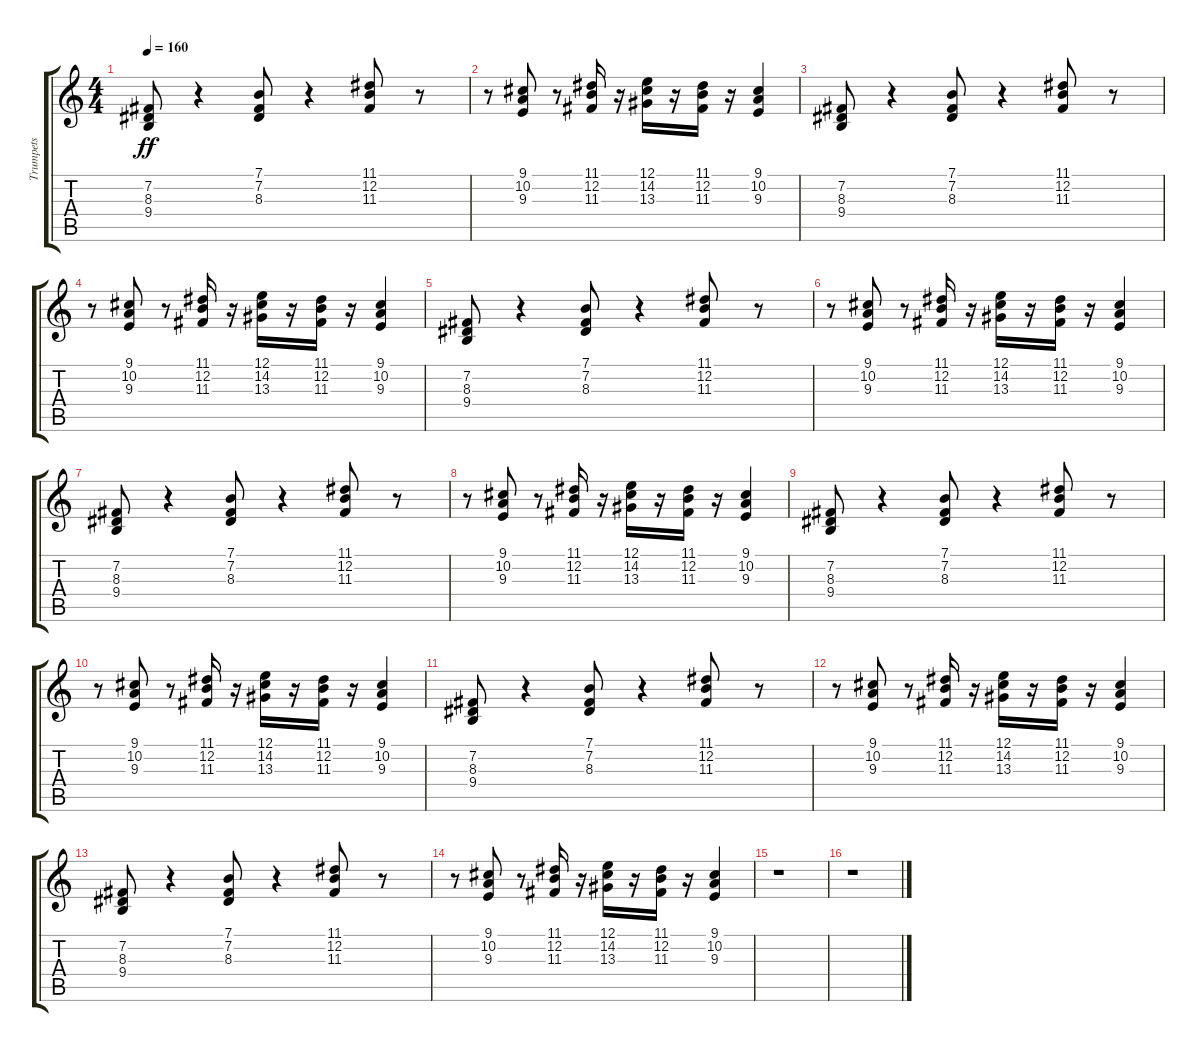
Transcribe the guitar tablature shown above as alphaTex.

\track ("Trumpets" "Trumpets") {instrument trumpet}
\staff {score tabs}
\tuning (E4 B3 G3 D3 A2 E2) {hide}
\ts (4 4)
\tempo 160
\clef g2
\ks c
(7.2 8.3 9.4).8{dy ff} r.4 (7.1 7.2 8.3).8 r.4 (11.1 12.2 11.3).8 r.8 |
r.8 (9.1 10.2 9.3).8 r.8 (11.1 12.2 11.3).16 r.16 (12.1 14.2 13.3).16 r.16 (11.1 12.2 11.3).16 r.16 (9.1 10.2 9.3).4 |
(7.2 8.3 9.4).8 r.4 (7.1 7.2 8.3).8 r.4 (11.1 12.2 11.3).8 r.8 |
r.8 (9.1 10.2 9.3).8 r.8 (11.1 12.2 11.3).16 r.16 (12.1 14.2 13.3).16 r.16 (11.1 12.2 11.3).16 r.16 (9.1 10.2 9.3).4 |
(7.2 8.3 9.4).8 r.4 (7.1 7.2 8.3).8 r.4 (11.1 12.2 11.3).8 r.8 |
r.8 (9.1 10.2 9.3).8 r.8 (11.1 12.2 11.3).16 r.16 (12.1 14.2 13.3).16 r.16 (11.1 12.2 11.3).16 r.16 (9.1 10.2 9.3).4 |
(7.2 8.3 9.4).8 r.4 (7.1 7.2 8.3).8 r.4 (11.1 12.2 11.3).8 r.8 |
r.8 (9.1 10.2 9.3).8 r.8 (11.1 12.2 11.3).16 r.16 (12.1 14.2 13.3).16 r.16 (11.1 12.2 11.3).16 r.16 (9.1 10.2 9.3).4 |
(7.2 8.3 9.4).8 r.4 (7.1 7.2 8.3).8 r.4 (11.1 12.2 11.3).8 r.8 |
r.8 (9.1 10.2 9.3).8 r.8 (11.1 12.2 11.3).16 r.16 (12.1 14.2 13.3).16 r.16 (11.1 12.2 11.3).16 r.16 (9.1 10.2 9.3).4 |
(7.2 8.3 9.4).8 r.4 (7.1 7.2 8.3).8 r.4 (11.1 12.2 11.3).8 r.8 |
r.8 (9.1 10.2 9.3).8 r.8 (11.1 12.2 11.3).16 r.16 (12.1 14.2 13.3).16 r.16 (11.1 12.2 11.3).16 r.16 (9.1 10.2 9.3).4 |
(7.2 8.3 9.4).8 r.4 (7.1 7.2 8.3).8 r.4 (11.1 12.2 11.3).8 r.8 |
r.8 (9.1 10.2 9.3).8 r.8 (11.1 12.2 11.3).16 r.16 (12.1 14.2 13.3).16 r.16 (11.1 12.2 11.3).16 r.16 (9.1 10.2 9.3).4 |
r.1 |
r.1
